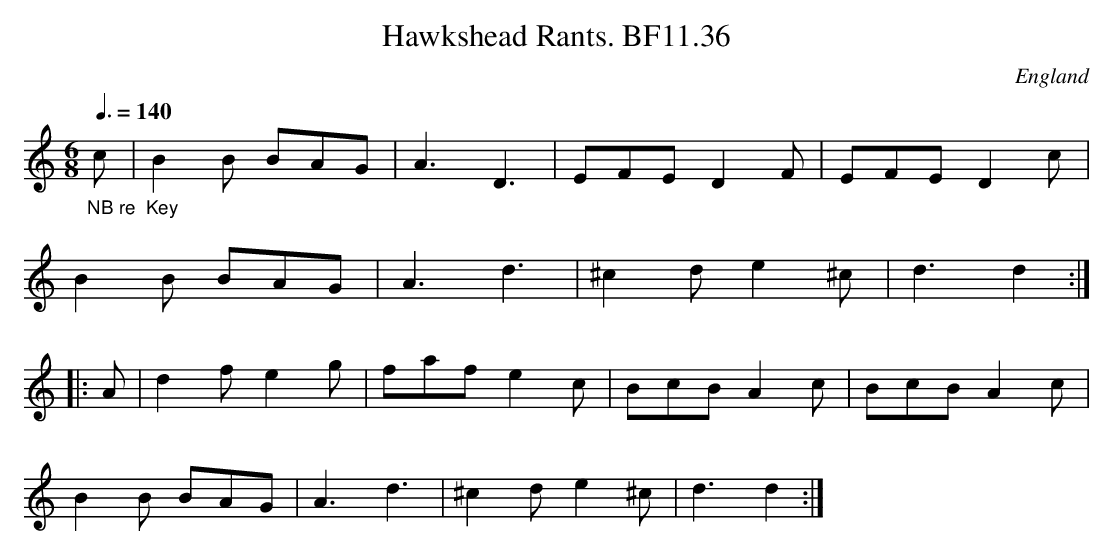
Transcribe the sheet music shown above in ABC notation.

X:1
T:Hawkshead Rants. BF11.36
M:6/8
L:1/8
Q:3/8=140
O:England
notC:Hand of James Lishman
K:D dorian
"_NB re  Key"c|B2B BAG|A3D3|EFED2F|EFED2c|!
B2B BAG|A3d3|^c2de2^c|d3d2:|!
|:A|d2fe2g|fafe2c|BcBA2c|BcBA2c|!
B2B BAG|A3d3|^c2de2^c|d3d2:|
